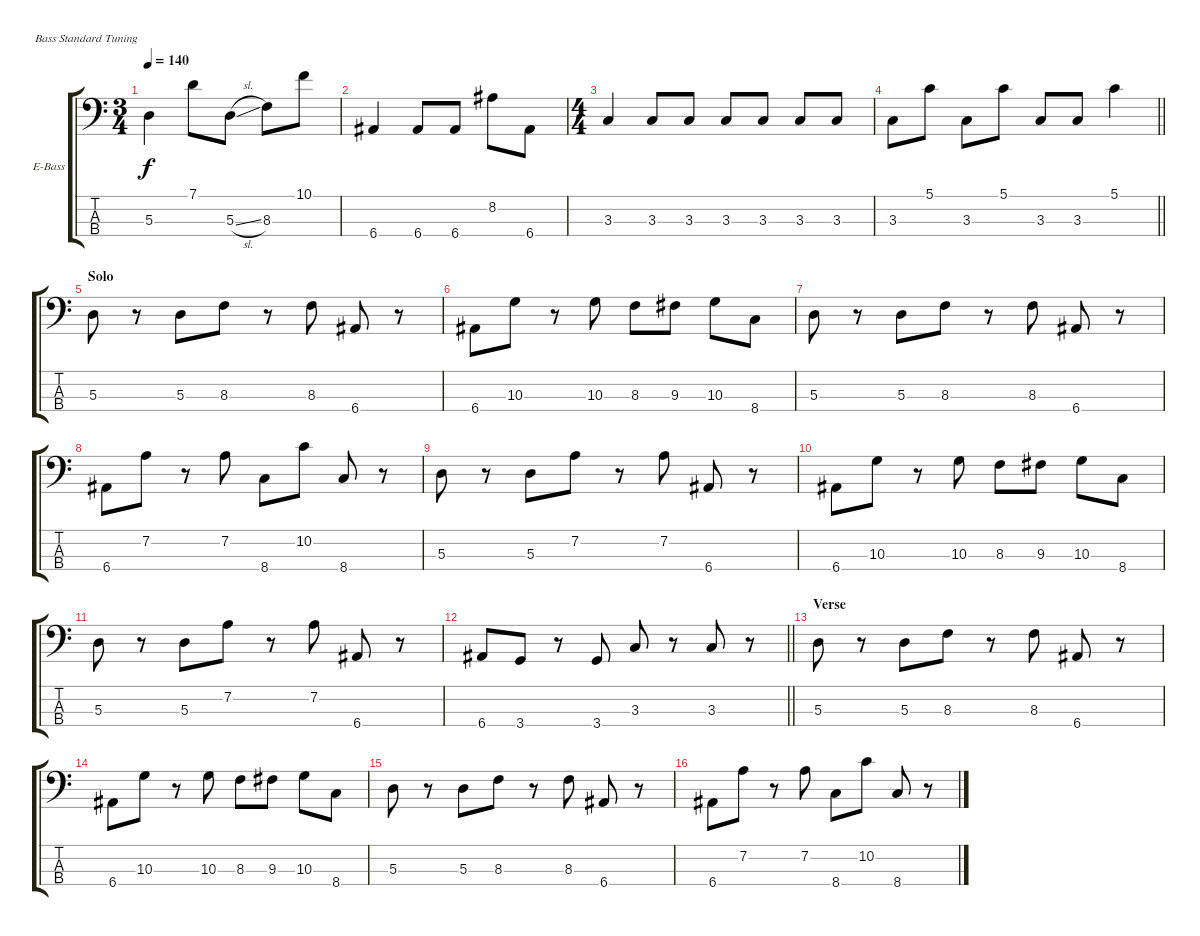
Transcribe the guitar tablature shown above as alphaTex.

\bracketExtendMode groupsimilarinstruments
\firstSystemTrackNameOrientation horizontal
\otherSystemsTrackNameOrientation horizontal
\track ("Flea" "E-Bass") {solo instrument electricbassfinger}
\staff {score tabs}
\tuning (G2 D2 A1 E1)
\ts (3 4)
\beaming (8 2 2 2)
\tempo 140
\clef f4
\ks c
5.3.4{dy f} 7.1.8 5.3{sl}.8 8.3.8 10.1.8 |
6.4.4 6.4.8 6.4.8 8.2.8 6.4.8 |
\ts (4 4)
\beaming (8 2 2 2 2)
3.3.4 3.3.8 3.3.8 3.3.8 3.3.8 3.3.8 3.3.8 |
\barLineRight lightlight
3.3.8 5.1.8 3.3.8 5.1.8 3.3.8 3.3.8 5.1.4 |
\section ("" "Solo")
5.3.8 r.8 5.3.8 8.3.8 r.8 8.3.8 6.4.8 r.8 |
6.4.8 10.3.8 r.8 10.3.8 8.3.8 9.3.8 10.3.8 8.4.8 |
5.3.8 r.8 5.3.8 8.3.8 r.8 8.3.8 6.4.8 r.8 |
6.4.8 7.2.8 r.8 7.2.8 8.4.8 10.2.8 8.4.8 r.8 |
5.3.8 r.8 5.3.8 7.2.8 r.8 7.2.8 6.4.8 r.8 |
6.4.8 10.3.8 r.8 10.3.8 8.3.8 9.3.8 10.3.8 8.4.8 |
5.3.8 r.8 5.3.8 7.2.8 r.8 7.2.8 6.4.8 r.8 |
\barLineRight lightlight
6.4.8 3.4.8 r.8 3.4.8 3.3.8 r.8 3.3.8 r.8 |
\section ("" "Verse")
5.3.8 r.8 5.3.8 8.3.8 r.8 8.3.8 6.4.8 r.8 |
6.4.8 10.3.8 r.8 10.3.8 8.3.8 9.3.8 10.3.8 8.4.8 |
5.3.8 r.8 5.3.8 8.3.8 r.8 8.3.8 6.4.8 r.8 |
6.4.8 7.2.8 r.8 7.2.8 8.4.8 10.2.8 8.4.8 r.8
